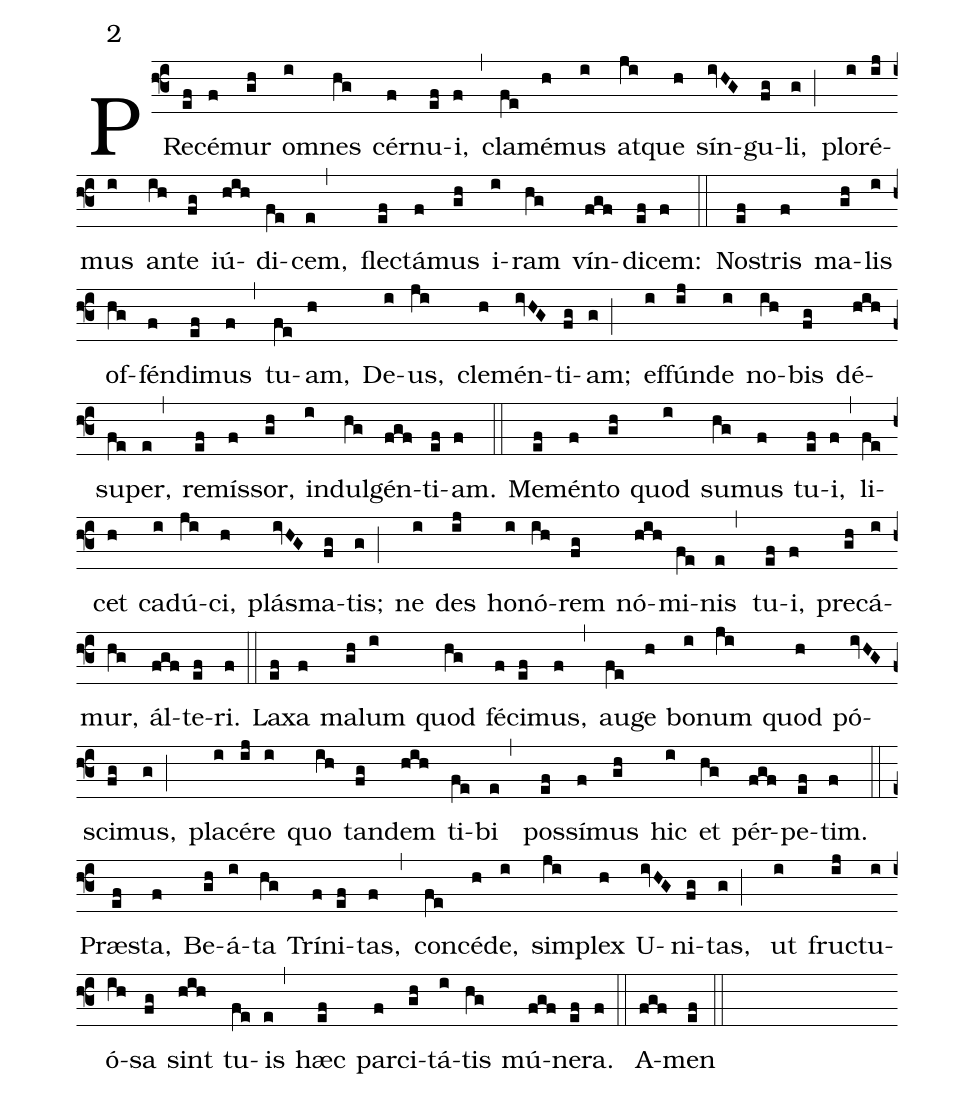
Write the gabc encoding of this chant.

mode: 2;
%%
(f3)
PRe(ef)cé(f)mur(gh) om(i)nes(hg) cér(f)nu(ef)i,(f) (,)
cla(fe)mé(h)mus(i) at(ji)que(h) sín(ivHG)gu(fg)li,(g;)
plo(i)ré(ij)mus(i) an(ih)te(fg) iú(hih)di(fe)cem,(e,)
fle(ef)ctá(f)mus(gh) i(i)ram(hg) vín(fgf)di(ef)cem:(f) (::)

No(ef)stris(f) ma(gh)lis(i) of(hg)fén(f)di(ef)mus(f) (,)
tu(fe)am,(h) De(i)us,(ji) cle(h)mén(ivHG)ti(fg)am;(g;)
ef(i)fún(ij)de(i) no(ih)bis(fg) dé(hih)su(fe)per,(e,)
re(ef)mís(f)sor,(gh) in(i)dul(hg)gén(fgf)ti(ef)am.(f) (::)

Me(ef)mén(f)to(gh) quod(i) su(hg)mus(f) tu(ef)i,(f) (,)
li(fe)cet(h) ca(i)dú(ji)ci,(h) plás(ivHG)ma(fg)tis;(g;)
ne(i) des(ij) ho(i)nó(ih)rem(fg) nó(hih)mi(fe)nis(e,)
tu(ef)i,(f) pre(gh)cá(i)mur,(hg) ál(fgf)te(ef)ri.(f) (::)

La(ef)xa(f) ma(gh)lum(i) quod(hg) fé(f)ci(ef)mus,(f) (,)
au(fe)ge(h) bo(i)num(ji) quod(h) pó(ivHG)sci(fg)mus,(g;)
pla(i)cé(ij)re(i) quo(ih) tan(fg)dem(hih) ti(fe)bi(e,)
pos(ef)sí(f)mus(gh) hic(i) et(hg) pér(fgf)pe(ef)tim.(f) (::)

Præ(ef)sta,(f) Be(gh)á(i)ta(hg) Trí(f)ni(ef)tas,(f) (,)
con(fe)cé(h)de,(i) sim(ji)plex(h) U(ivHG)ni(fg)tas,(g;)
ut(i) fru(ij)ctu(i)ó(ih)sa(fg) sint(hih) tu(fe)is(e,)
hæc(ef) par(f)ci(gh)tá(i)tis(hg) mú(fgf)ne(ef)ra.(f) (::)

A(fgf)men(ef) (::)
